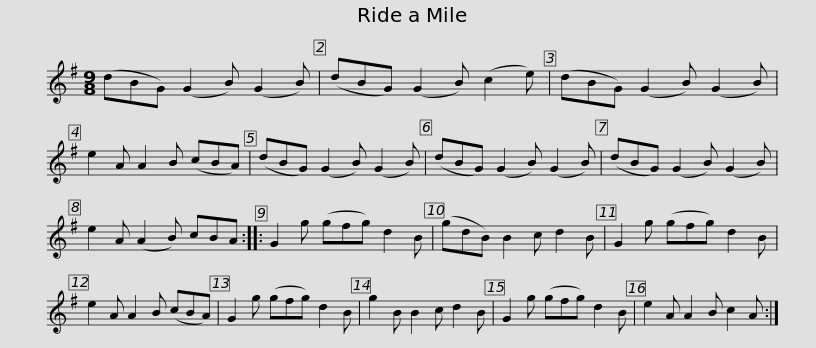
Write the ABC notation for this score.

X:1
L:1/8
M:9/8
I:linebreak $
K:G
V:1 treble
V:1
 (dBG) (G2 B) (G2 B) | (dBG) (G2 B) (c2 e) | (dBG) (G2 B) (G2 B) | e2 A A2 B (cBA) | (dBG) (G2 B) (G2 B) | %5
 (dBG) (G2 B) (G2 B) |$ (dBG) (G2 B) (G2 B) | e2 A (A2 B) cBA :: G2 g (gfg) d2 B | (gdB) B2 c d2 B | %10
 G2 g (gfg) d2 B | e2 A A2 B (cBA) |$ G2 g (gfg) d2 B | g2 B B2 c d2 B | G2 g (gfg) d2 B | %15
 e2 A A2 B c2 A :| %16
